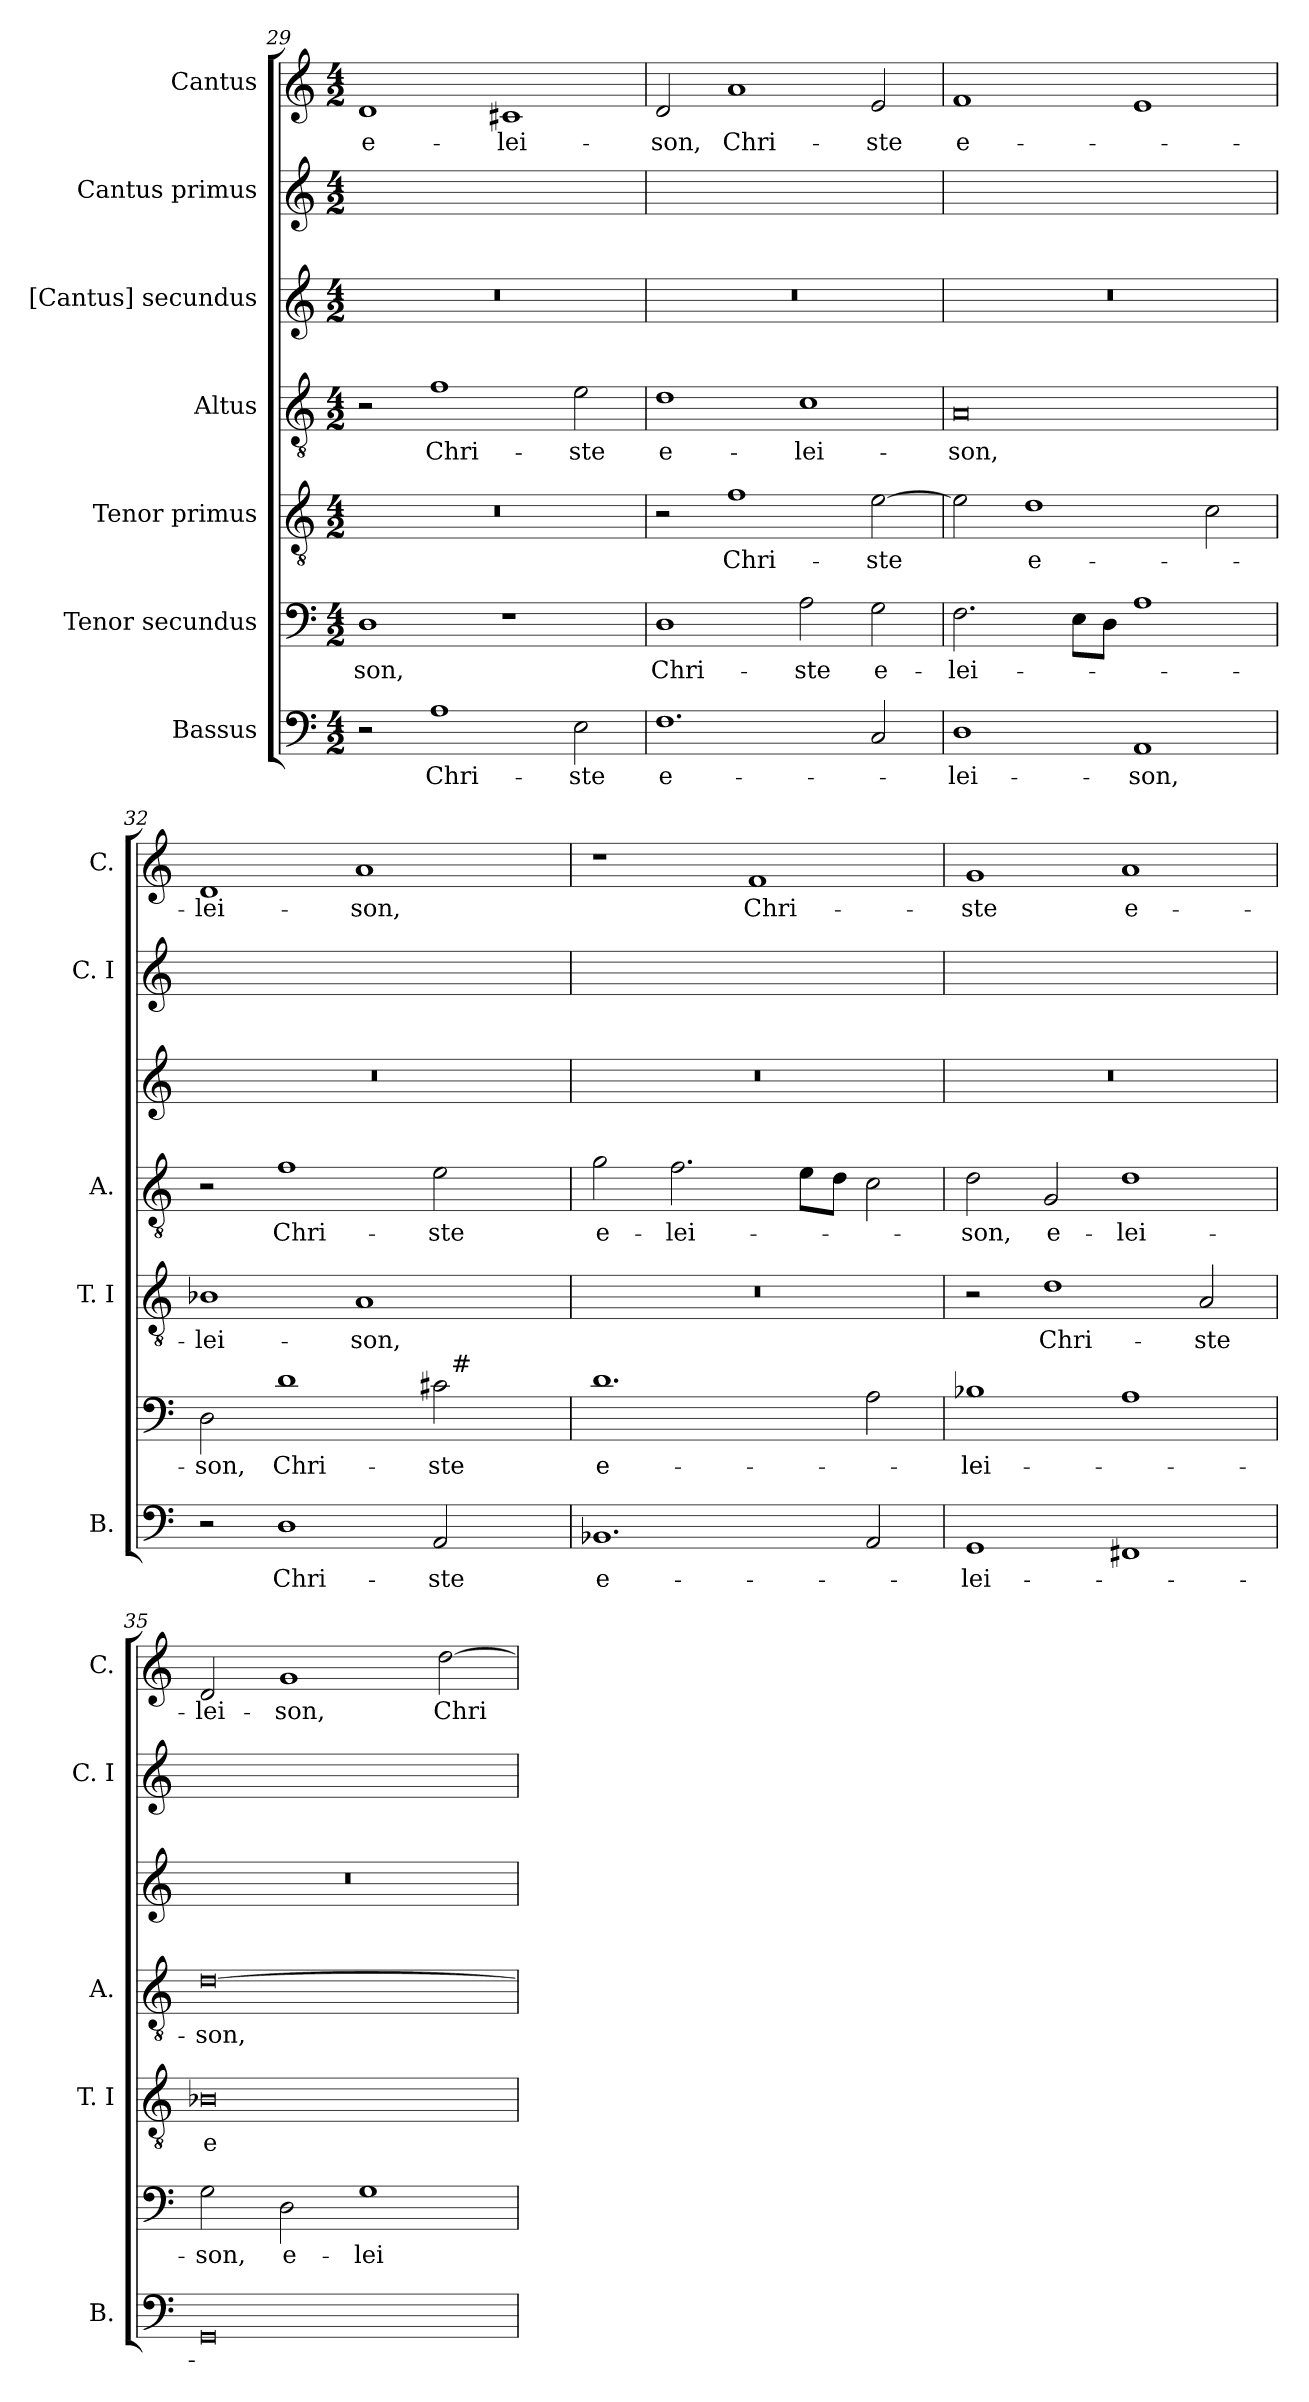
**kern	**text	**kern	**text	**kern	**text	**kern	**text	**kern	**kern	**kern	**text
*part7	*part7	*part6	*part6	*part5	*part5	*part4	*part4	*part3	*part2	*part1	*part1
*staff7	*staff7	*staff6	*staff6	*staff5	*staff5	*staff4	*staff4	*staff3	*staff2	*staff1	*staff1
*I"Bassus	*	*I"Tenor secundus	*	*I"Tenor primus	*	*I"Altus	*	*I"[Cantus] secundus	*I"Cantus primus	*I"Cantus	*
*I'B.	*	*	*	*I'T. I	*	*I'A.	*	*	*I'C. I	*I'C.	*
*clefF4	*	*clefF4	*	*clefGv2	*	*clefGv2	*	*clefG2	*clefG2	*clefG2	*
*	*	*	*	*ITrd7c12	*	*ITrd7c12	*	*	*	*	*
*k[]	*	*k[]	*	*k[]	*	*k[]	*	*k[]	*k[]	*k[]	*
*C:	*	*C:	*	*C:	*	*C:	*	*C:	*C:	*C:	*
*M4/2	*	*M4/2	*	*M4/2	*	*M4/2	*	*M4/2	*M4/2	*M4/2	*
=29	=29	=29	=29	=29	=29	=29	=29	=29	=29	=29	=29
!	!	!	!LO:LY:b:color=#000000	!LO:N:vis=1	!	!	!	!LO:N:vis=1	!LO:N:vis=1	!	!
!	!	!	!	!	!	!	!	!	!	!	!LO:LY:b:color=#000000
2r	.	1Di	-son,	0r	.	2r	.	0r	0ryy	1di	e-
!	!LO:LY:b:color=#000000	!	!	!	!	!	!	!	!	!	!
!	!	!	!	!	!	!	!LO:LY:b:color=#000000	!	!	!	!
1Ai	Chri-	.	.	.	.	1Fi	Chri-	.	.	.	.
!	!	!	!	!	!	!	!	!	!	!	!LO:LY:b:color=#000000
.	.	1r	.	.	.	.	.	.	.	1c#Xi	-lei-
!	!LO:LY:b:color=#000000	!	!	!	!	!	!	!	!	!	!
!	!	!	!	!	!	!	!LO:LY:b:color=#000000	!	!	!	!
2Ei\	-ste	.	.	.	.	2Ei\	-ste	.	.	.	.
=30	=30	=30	=30	=30	=30	=30	=30	=30	=30	=30	=30
!	!LO:LY:b:color=#000000	!	!	!	!	!	!	!	!	!	!
!	!	!	!LO:LY:b:color=#000000	!	!	!	!	!	!	!	!
!	!	!	!	!	!	!	!LO:LY:b:color=#000000	!LO:N:vis=1	!LO:N:vis=1	!	!
!	!	!	!	!	!	!	!	!	!	!	!LO:LY:b:color=#000000
1.Fi	e-	1Di	Chri-	2r	.	1Di	e-	0r	0ryy	2di/	-son,
!	!	!	!	!	!LO:LY:b:color=#000000	!	!	!	!	!	!
!	!	!	!	!	!	!	!	!	!	!	!LO:LY:b:color=#000000
.	.	.	.	1Fi	Chri-	.	.	.	.	1ai	Chri-
!	!	!	!LO:LY:b:color=#000000	!	!	!	!	!	!	!	!
!	!	!	!	!	!	!	!LO:LY:b:color=#000000	!	!	!	!
.	.	2Ai\	-ste	.	.	1Ci	-lei-	.	.	.	.
!	!	!	!LO:LY:b:color=#000000	!	!	!	!	!	!	!	!
!	!	!	!	!	!LO:LY:b:color=#000000	!	!	!	!	!	!
!	!	!	!	!	!	!	!	!	!	!	!LO:LY:b:color=#000000
2Ci/	.	2Gi\	e-	[2Ei\	-ste	.	.	.	.	2ei/	-ste
=31	=31	=31	=31	=31	=31	=31	=31	=31	=31	=31	=31
!	!LO:LY:b:color=#000000	!	!	!	!	!	!	!	!	!	!
!	!	!	!LO:LY:b:color=#000000	!	!	!	!	!	!	!	!
!	!	!	!	!	!	!	!LO:LY:b:color=#000000	!LO:N:vis=1	!LO:N:vis=1	!	!
!	!	!	!	!	!	!	!	!	!	!	!LO:LY:b:color=#000000
1Di	-lei-	2.Fi\	-lei-	2Ei\]	.	0AAi	-son,	0r	0ryy	1fi	e-
!	!	!	!	!	!LO:LY:b:color=#000000	!	!	!	!	!	!
.	.	.	.	1Di	e-	.	.	.	.	.	.
.	.	8Ei\L	.	.	.	.	.	.	.	.	.
.	.	8Di\J	.	.	.	.	.	.	.	.	.
!	!LO:LY:b:color=#000000	!	!	!	!	!	!	!	!	!	!
1AAi	-son,	1Ai	.	.	.	.	.	.	.	1ei	.
.	.	.	.	2Ci\	.	.	.	.	.	.	.
!!LO:PB:g=z
=32	=32	=32	=32	=32	=32	=32	=32	=32	=32	=32	=32
!	!	!	!LO:LY:b:color=#000000	!	!	!	!	!	!	!	!
!	!	!	!	!	!LO:LY:b:color=#000000	!	!	!LO:N:vis=1	!LO:N:vis=1	!	!
!	!	!	!	!	!	!	!	!	!	!	!LO:LY:b:color=#000000
*	*	*^	*	*	*	*	*	*	*	*	*
2r	.	2Di\	1ryy	-son,	1BB-Xi	-lei-	2r	.	0r	0ryy	1di	-lei-
!	!LO:LY:b:color=#000000	!	!	!	!	!	!	!	!	!	!	!
!	!	!	!	!LO:LY:b:color=#000000	!	!	!	!	!	!	!	!
!	!	!	!	!	!	!	!	!LO:LY:b:color=#000000	!	!	!	!
1Di	Chri-	1di	.	Chri-	.	.	1Fi	Chri-	.	.	.	.
!	!	!	!	!	!	!LO:LY:b:color=#000000	!	!	!	!	!	!
!	!	!	!	!	!	!	!	!	!	!	!	!LO:LY:b:color=#000000
.	.	.	2ryy	.	1AAi	-son,	.	.	.	.	1ai	-son,
!	!LO:LY:b:color=#000000	!	!	!	!	!	!	!	!	!	!	!
!	!	!	!	!LO:LY:b:color=#000000	!	!	!	!	!	!	!	!
!	!	!	!	!	!	!	!	!LO:LY:b:color=#000000	!	!	!	!
2AAi/	-ste	2c#i\	32ryy	-ste	.	.	2Ei\	-ste	.	.	.	.
.	.	.	256ryy	.	.	.	.	.	.	.	.	.
!	!	!	!LO:TX:a:t=#	!	!	!	!	!	!	!	!	!
.	.	.	4ryy	.	.	.	.	.	.	.	.	.
.	.	.	8ryy	.	.	.	.	.	.	.	.	.
.	.	.	16ryy	.	.	.	.	.	.	.	.	.
.	.	.	64..ryy	.	.	.	.	.	.	.	.	.
*	*	*v	*v	*	*	*	*	*	*	*	*	*
=33	=33	=33	=33	=33	=33	=33	=33	=33	=33	=33	=33
*	*	*^	*	*	*	*	*	*	*	*	*
!	!LO:LY:b:color=#000000	!	!	!	!	!	!	!	!	!	!	!
*	*	*v	*v	*	*	*	*	*	*	*	*	*
*	*	*^	*	*	*	*	*	*	*	*	*
!	!	!	!	!LO:LY:b:color=#000000	!LO:N:vis=1	!	!	!	!	!	!	!
*	*	*v	*v	*	*	*	*	*	*	*	*	*
*	*	*^	*	*	*	*	*	*	*	*	*
!	!	!	!	!	!	!	!	!LO:LY:b:color=#000000	!LO:N:vis=1	!LO:N:vis=1	!	!
*	*	*v	*v	*	*	*	*	*	*	*	*	*
1.BB-Xi	e-	1.di	e-	0r	.	2Gi\	e-	0r	0ryy	1r	.
!	!	!	!	!	!	!	!LO:LY:b:color=#000000	!	!	!	!
.	.	.	.	.	.	2.Fi\	-lei-	.	.	.	.
!	!	!	!	!	!	!	!	!	!	!	!LO:LY:b:color=#000000
.	.	.	.	.	.	.	.	.	.	1fi	Chri-
.	.	.	.	.	.	8Ei\L	.	.	.	.	.
.	.	.	.	.	.	8Di\J	.	.	.	.	.
2AAi/	.	2Ai\	.	.	.	2Ci\	.	.	.	.	.
=34	=34	=34	=34	=34	=34	=34	=34	=34	=34	=34	=34
!	!LO:LY:b:color=#000000	!	!	!	!	!	!	!	!	!	!
!	!	!	!LO:LY:b:color=#000000	!	!	!	!	!	!	!	!
!	!	!	!	!	!	!	!LO:LY:b:color=#000000	!LO:N:vis=1	!LO:N:vis=1	!	!
!	!	!	!	!	!	!	!	!	!	!	!LO:LY:b:color=#000000
1GGi	-lei-	1B-Xi	-lei-	2r	.	2Di\	-son,	0r	0ryy	1gi	-ste
!	!	!	!	!	!LO:LY:b:color=#000000	!	!	!	!	!	!
!	!	!	!	!	!	!	!LO:LY:b:color=#000000	!	!	!	!
.	.	.	.	1Di	Chri-	2GGi/	e-	.	.	.	.
!	!	!	!	!	!	!	!LO:LY:b:color=#000000	!	!	!	!
!	!	!	!	!	!	!	!	!	!	!	!LO:LY:b:color=#000000
1FF#Xi	.	1Ai	.	.	.	1Di	-lei-	.	.	1ai	e-
!	!	!	!	!	!LO:LY:b:color=#000000	!	!	!	!	!	!
.	.	.	.	2AAi/	-ste	.	.	.	.	.	.
=35	=35	=35	=35	=35	=35	=35	=35	=35	=35	=35	=35
!	!	!	!LO:LY:b:color=#000000	!	!	!	!	!	!	!	!
!	!	!	!	!	!LO:LY:b:color=#000000	!	!	!	!	!	!
!	!	!	!	!	!	!	!LO:LY:b:color=#000000	!LO:N:vis=1	!LO:N:vis=1	!	!
!	!	!	!	!	!	!	!	!	!	!	!LO:LY:b:color=#000000
0GGi	.	2Gi\	-son,	0BB-Xi	e-	[0Di	-son,	0r	0ryy	2di/	-lei-
!	!	!	!LO:LY:b:color=#000000	!	!	!	!	!	!	!	!
!	!	!	!	!	!	!	!	!	!	!	!LO:LY:b:color=#000000
.	.	2Di\	e-	.	.	.	.	.	.	1gi	-son,
!	!	!	!LO:LY:b:color=#000000	!	!	!	!	!	!	!	!
.	.	1Gi	-lei-	.	.	.	.	.	.	.	.
!	!	!	!	!	!	!	!	!	!	!	!LO:LY:b:color=#000000
.	.	.	.	.	.	.	.	.	.	[2ddi\	Chri-
=	=	=	=	=	=	=	=	=	=	=	=
*-	*-	*-	*-	*-	*-	*-	*-	*-	*-	*-	*-
